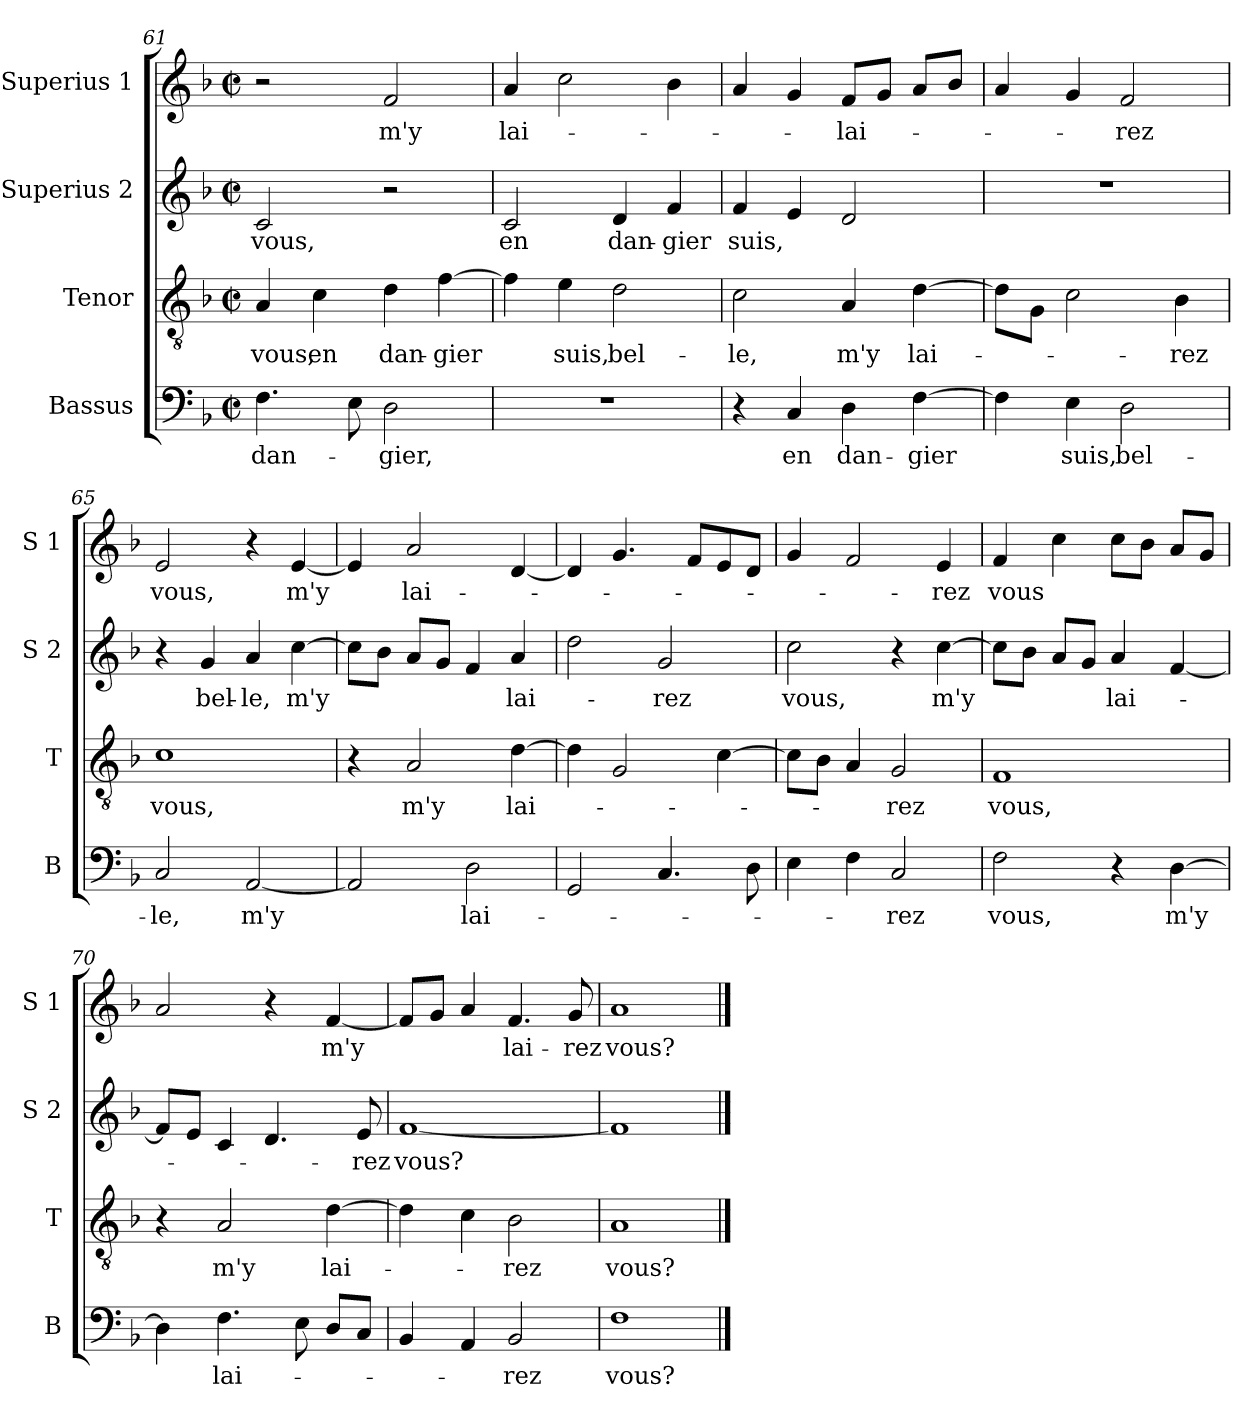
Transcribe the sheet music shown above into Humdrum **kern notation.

**kern	**text	**kern	**text	**kern	**text	**kern	**text
*part4	*part4	*part3	*part3	*part2	*part2	*part1	*part1
*staff4	*staff4	*staff3	*staff3	*staff2	*staff2	*staff1	*staff1
*I"Bassus	*	*I"Tenor	*	*I"Superius 2	*	*I"Superius 1	*
*I'B	*	*I'T	*	*I'S 2	*	*I'S 1	*
*clefF4	*	*clefGv2	*	*clefG2	*	*clefG2	*
*k[b-]	*	*k[b-]	*	*k[b-]	*	*k[b-]	*
*F:	*	*F:	*	*F:	*	*F:	*
*M2/2	*	*M2/2	*	*M2/2	*	*M2/2	*
*met(c|)	*	*met(c|)	*	*met(c|)	*	*met(c|)	*
=61	=61	=61	=61	=61	=61	=61	=61
4.F\	dan-	4A/	vous,	2c/	vous,	2r	.
.	.	4c\	en	.	.	.	.
8E\	.	.	.	.	.	.	.
2D\	-gier,	4d\	dan-	2r	.	2f/	m'y
.	.	[4f\	-gier	.	.	.	.
=62	=62	=62	=62	=62	=62	=62	=62
1r	.	4f\]	.	2c/	en	4a/	lai-
.	.	4e\	suis,	.	.	2cc\	.
.	.	2d\	bel-	4d/	dan-	.	.
.	.	.	.	4f/	-gier	4b-\	.
!!LO:LB:g=z
=63	=63	=63	=63	=63	=63	=63	=63
4r	.	2c\	-le,	4f/	suis,	4a/	.
4C/	en	.	.	4e/	.	4g/	.
4D\	dan-	4A/	m'y	2d/	.	8f/L	-lai-
.	.	.	.	.	.	8g/J	.
[4F\	-gier	[4d\	lai-	.	.	8a/L	.
.	.	.	.	.	.	8b-/J	.
=64	=64	=64	=64	=64	=64	=64	=64
4F\]	.	8d\L]	.	1r	.	4a/	.
.	.	8G\J	.	.	.	.	.
4E\	suis,	2c\	.	.	.	4g/	.
2D\	bel-	.	.	.	.	2f/	-rez
.	.	4B-\	-rez	.	.	.	.
=65	=65	=65	=65	=65	=65	=65	=65
2C/	-le,	1c	vous,	4r	.	2e/	vous,
.	.	.	.	4g/	bel-	.	.
[2AA/	m'y	.	.	4a/	-le,	4r	.
.	.	.	.	[4cc\	m'y	[4e/	m'y
=66	=66	=66	=66	=66	=66	=66	=66
2AA/]	.	4r	.	8cc\L]	.	4e/]	.
.	.	.	.	8b-\J	.	.	.
.	.	2A/	m'y	8a/L	.	2a/	lai-
.	.	.	.	8g/J	.	.	.
2D\	lai-	.	.	4f/	.	.	.
.	.	[4d\	lai-	4a/	lai-	[4d/	.
=67	=67	=67	=67	=67	=67	=67	=67
2GG/	.	4d\]	.	2dd\	.	4d/]	.
.	.	2G/	.	.	.	4.g/	.
4.C/	.	.	.	2g/	-rez	.	.
.	.	.	.	.	.	8f/L	.
.	.	[4c\	.	.	.	8e/	.
8D\	.	.	.	.	.	8d/J	.
!!LO:LB:g=z
=68	=68	=68	=68	=68	=68	=68	=68
4E\	.	8c\L]	.	2cc\	vous,	4g/	.
.	.	8B-\J	.	.	.	.	.
4F\	.	4A/	.	.	.	2f/	.
2C/	-rez	2G/	-rez	4r	.	.	.
.	.	.	.	[4cc\	m'y	4e/	-rez
=69	=69	=69	=69	=69	=69	=69	=69
2F\	vous,	1F	vous,	8cc\L]	.	4f/	vous
.	.	.	.	8b-\J	.	.	.
.	.	.	.	8a/L	.	4cc\	.
.	.	.	.	8g/J	.	.	.
4r	.	.	.	4a/	lai-	8cc\L	.
.	.	.	.	.	.	8b-\J	.
[4D\	m'y	.	.	[4f/	.	8a/L	.
.	.	.	.	.	.	8g/J	.
=70	=70	=70	=70	=70	=70	=70	=70
4D\]	.	4r	.	8f/L]	.	2a/	.
.	.	.	.	8e/J	.	.	.
4.F\	lai-	2A/	m'y	4c/	.	.	.
.	.	.	.	4.d/	.	4r	.
8E\	.	.	.	.	.	.	.
8D/L	.	[4d\	lai-	.	.	[4f/	m'y
8C/J	.	.	.	8e/	-rez	.	.
=71	=71	=71	=71	=71	=71	=71	=71
4BB-/	.	4d\]	.	[1f	vous?	8f/L]	.
.	.	.	.	.	.	8g/J	.
4AA/	.	4c\	.	.	.	4a/	.
2BB-/	-rez	2B-\	-rez	.	.	4.f/	lai-
.	.	.	.	.	.	8g/	-rez
=72	=72	=72	=72	=72	=72	=72	=72
1F	vous?	1A	vous?	1f]	.	1a	vous?
==	==	==	==	==	==	==	==
*-	*-	*-	*-	*-	*-	*-	*-
